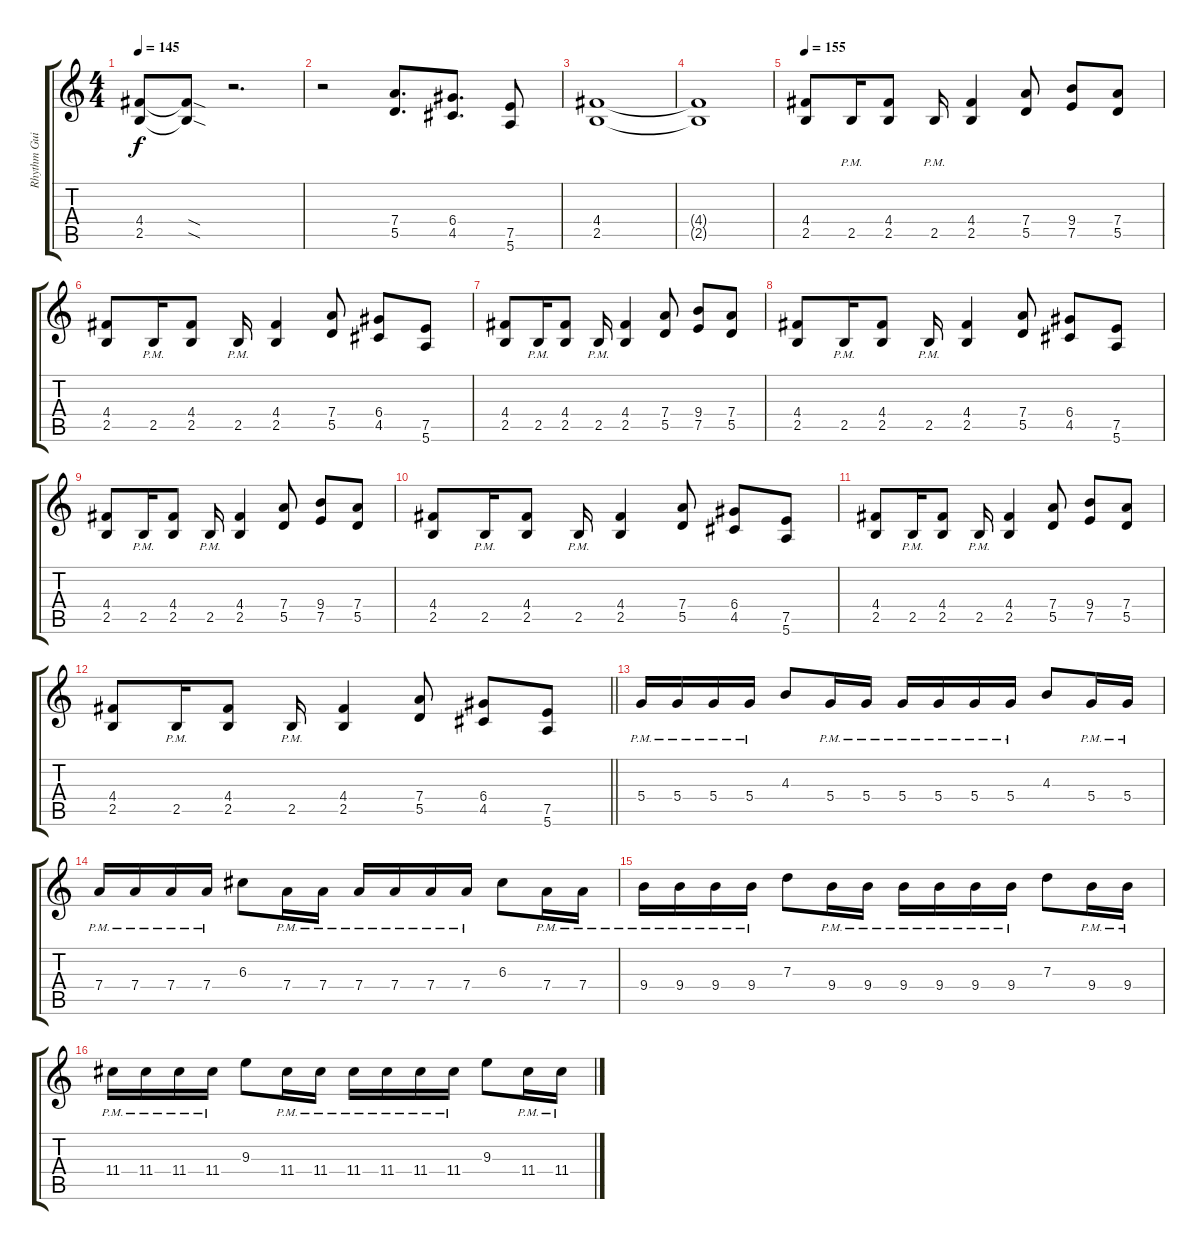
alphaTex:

\track ("Rhythm Guitar" "Rhythm Gui") {instrument distortionguitar}
\staff {score tabs}
\tuning (E4 B3 G3 D3 A2 E2) {hide}
\ts (4 4)
\tempo 145
\clef g2
\ks c
(4.4 2.5).8{dy f} (4.4{sod t} 2.5{sod t}).8 r.2{d} |
r.2 (7.4 5.5).8{d} (6.4 4.5).8{d} (7.5 5.6).8 |
(4.4 2.5).1 |
(4.4{t} 2.5{t}).1 |
\tempo 155
(4.4 2.5).8 2.5{pm}.16 (4.4 2.5).8 2.5{pm}.16 (4.4 2.5).4 (7.4 5.5).8 (9.4 7.5).8 (7.4 5.5).8 |
(4.4 2.5).8 2.5{pm}.16 (4.4 2.5).8 2.5{pm}.16 (4.4 2.5).4 (7.4 5.5).8 (6.4 4.5).8 (7.5 5.6).8 |
(4.4 2.5).8 2.5{pm}.16 (4.4 2.5).8 2.5{pm}.16 (4.4 2.5).4 (7.4 5.5).8 (9.4 7.5).8 (7.4 5.5).8 |
(4.4 2.5).8 2.5{pm}.16 (4.4 2.5).8 2.5{pm}.16 (4.4 2.5).4 (7.4 5.5).8 (6.4 4.5).8 (7.5 5.6).8 |
(4.4 2.5).8 2.5{pm}.16 (4.4 2.5).8 2.5{pm}.16 (4.4 2.5).4 (7.4 5.5).8 (9.4 7.5).8 (7.4 5.5).8 |
(4.4 2.5).8 2.5{pm}.16 (4.4 2.5).8 2.5{pm}.16 (4.4 2.5).4 (7.4 5.5).8 (6.4 4.5).8 (7.5 5.6).8 |
(4.4 2.5).8 2.5{pm}.16 (4.4 2.5).8 2.5{pm}.16 (4.4 2.5).4 (7.4 5.5).8 (9.4 7.5).8 (7.4 5.5).8 |
\barLineRight lightlight
(4.4 2.5).8 2.5{pm}.16 (4.4 2.5).8 2.5{pm}.16 (4.4 2.5).4 (7.4 5.5).8 (6.4 4.5).8 (7.5 5.6).8 |
5.4{pm}.16 5.4{pm}.16 5.4{pm}.16 5.4{pm}.16 4.3.8 5.4{pm}.16 5.4{pm}.16 5.4{pm}.16 5.4{pm}.16 5.4{pm}.16 5.4{pm}.16 4.3.8 5.4{pm}.16 5.4{pm}.16 |
7.4{pm}.16 7.4{pm}.16 7.4{pm}.16 7.4{pm}.16 6.3.8 7.4{pm}.16 7.4{pm}.16 7.4{pm}.16 7.4{pm}.16 7.4{pm}.16 7.4{pm}.16 6.3.8 7.4{pm}.16 7.4{pm}.16 |
9.4{pm}.16 9.4{pm}.16 9.4{pm}.16 9.4{pm}.16 7.3.8 9.4{pm}.16 9.4{pm}.16 9.4{pm}.16 9.4{pm}.16 9.4{pm}.16 9.4{pm}.16 7.3.8 9.4{pm}.16 9.4{pm}.16 |
11.4{pm}.16 11.4{pm}.16 11.4{pm}.16 11.4{pm}.16 9.3.8 11.4{pm}.16 11.4{pm}.16 11.4{pm}.16 11.4{pm}.16 11.4{pm}.16 11.4{pm}.16 9.3.8 11.4{pm}.16 11.4{pm}.16
